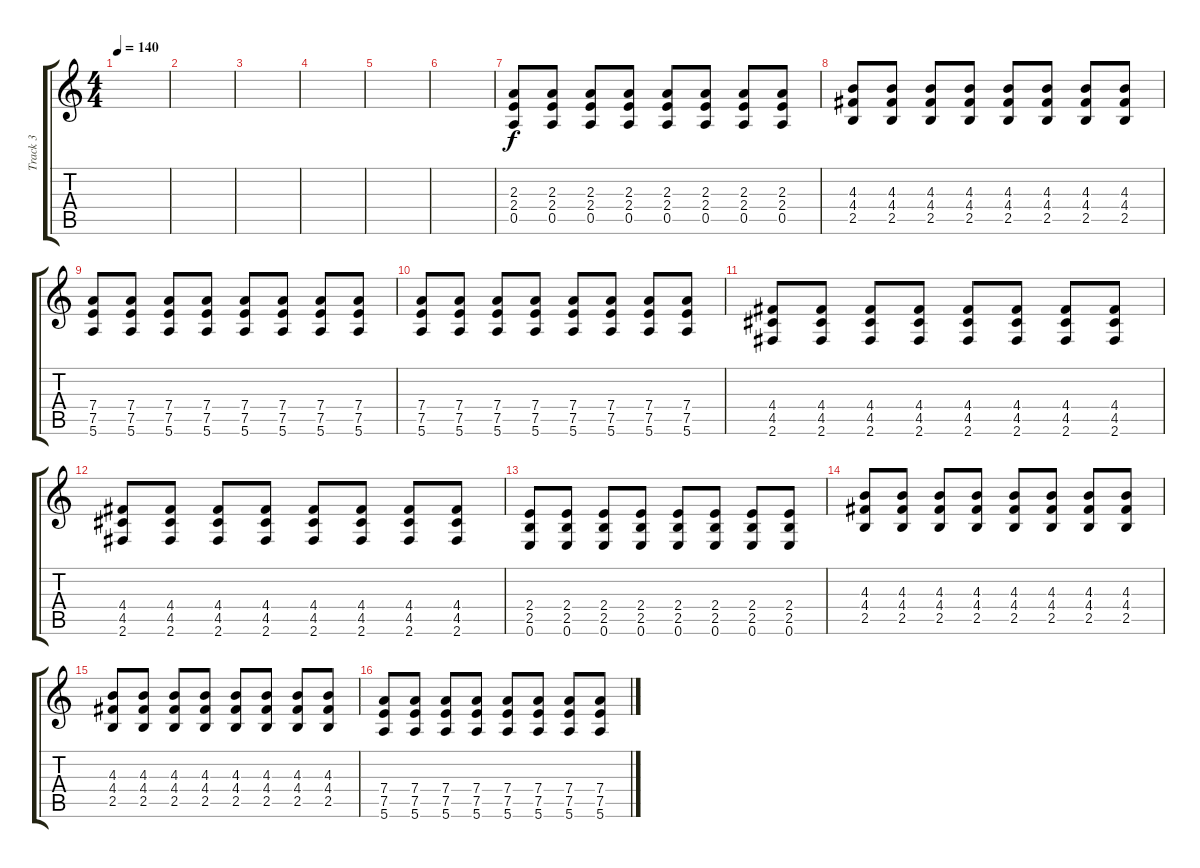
\track ("Track 3" "Track 3") {instrument electricguitarjazz}
\staff {score tabs}
\tuning (E4 B3 G3 D3 A2 E2) {hide}
\ts (4 4)
\tempo 140
\clef g2
\ks c
|
|
|
|
|
|
(2.3 2.4 0.5).8{volume 14 balance 8 instrument overdrivenguitar} (2.3 2.4 0.5).8 (2.3 2.4 0.5).8 (2.3 2.4 0.5).8 (2.3 2.4 0.5).8 (2.3 2.4 0.5).8 (2.3 2.4 0.5).8 (2.3 2.4 0.5).8 |
(4.3 4.4 2.5).8 (4.3 4.4 2.5).8 (4.3 4.4 2.5).8 (4.3 4.4 2.5).8 (4.3 4.4 2.5).8 (4.3 4.4 2.5).8 (4.3 4.4 2.5).8 (4.3 4.4 2.5).8 |
(7.4 7.5 5.6).8{instrument electricguitarjazz} (7.4 7.5 5.6).8 (7.4 7.5 5.6).8 (7.4 7.5 5.6).8 (7.4 7.5 5.6).8 (7.4 7.5 5.6).8 (7.4 7.5 5.6).8 (7.4 7.5 5.6).8 |
(7.4 7.5 5.6).8 (7.4 7.5 5.6).8 (7.4 7.5 5.6).8 (7.4 7.5 5.6).8 (7.4 7.5 5.6).8 (7.4 7.5 5.6).8 (7.4 7.5 5.6).8 (7.4 7.5 5.6).8 |
(4.4 4.5 2.6).8 (4.4 4.5 2.6).8 (4.4 4.5 2.6).8 (4.4 4.5 2.6).8 (4.4 4.5 2.6).8 (4.4 4.5 2.6).8 (4.4 4.5 2.6).8 (4.4 4.5 2.6).8 |
(4.4 4.5 2.6).8 (4.4 4.5 2.6).8 (4.4 4.5 2.6).8 (4.4 4.5 2.6).8 (4.4 4.5 2.6).8 (4.4 4.5 2.6).8 (4.4 4.5 2.6).8 (4.4 4.5 2.6).8 |
(2.4 2.5 0.6).8 (2.4 2.5 0.6).8 (2.4 2.5 0.6).8 (2.4 2.5 0.6).8 (2.4 2.5 0.6).8 (2.4 2.5 0.6).8 (2.4 2.5 0.6).8 (2.4 2.5 0.6).8 |
(4.3 4.4 2.5).8 (4.3 4.4 2.5).8 (4.3 4.4 2.5).8 (4.3 4.4 2.5).8 (4.3 4.4 2.5).8 (4.3 4.4 2.5).8 (4.3 4.4 2.5).8 (4.3 4.4 2.5).8 |
(4.3 4.4 2.5).8 (4.3 4.4 2.5).8 (4.3 4.4 2.5).8 (4.3 4.4 2.5).8 (4.3 4.4 2.5).8 (4.3 4.4 2.5).8 (4.3 4.4 2.5).8 (4.3 4.4 2.5).8 |
(7.4 7.5 5.6).8 (7.4 7.5 5.6).8 (7.4 7.5 5.6).8 (7.4 7.5 5.6).8 (7.4 7.5 5.6).8 (7.4 7.5 5.6).8 (7.4 7.5 5.6).8 (7.4 7.5 5.6).8
